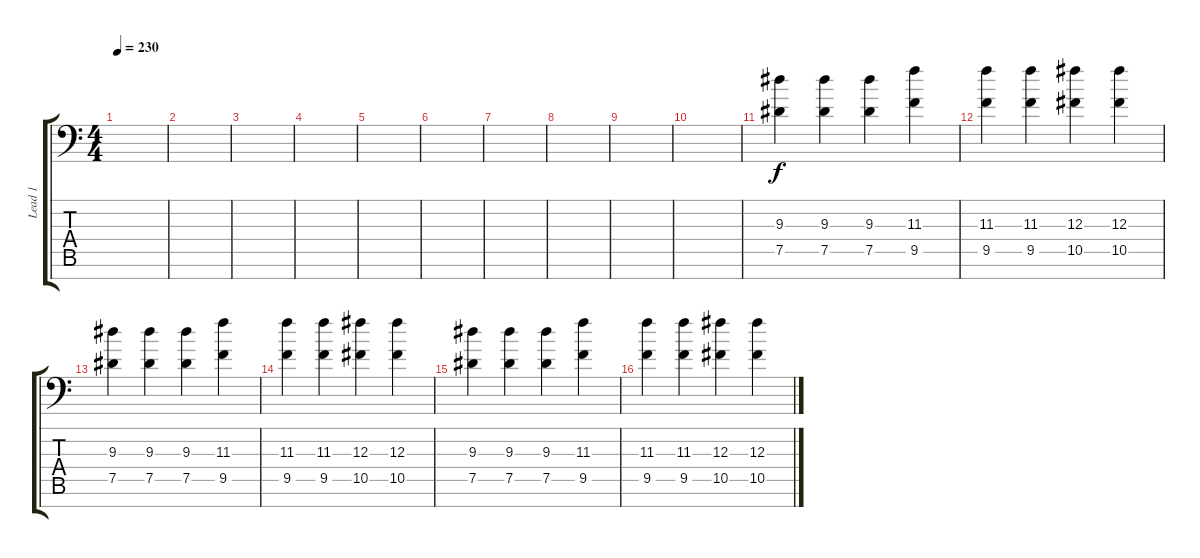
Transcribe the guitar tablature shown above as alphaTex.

\track ("Lead 1" "Lead 1") {instrument distortionguitar}
\staff {score tabs}
\tuning (Eb4 Bb3 Gb3 Db3 Ab2 Eb2 Bb1) {hide}
\ts (4 4)
\tempo 230
\clef f4
\ks c
|
|
|
|
|
|
|
|
|
|
(9.3 7.5).4 (9.3 7.5).4 (9.3 7.5).4 (11.3 9.5).4 |
(11.3 9.5).4 (11.3 9.5).4 (12.3 10.5).4 (12.3 10.5).4 |
(9.3 7.5).4 (9.3 7.5).4 (9.3 7.5).4 (11.3 9.5).4 |
(11.3 9.5).4 (11.3 9.5).4 (12.3 10.5).4 (12.3 10.5).4 |
(9.3 7.5).4 (9.3 7.5).4 (9.3 7.5).4 (11.3 9.5).4 |
(11.3 9.5).4 (11.3 9.5).4 (12.3 10.5).4 (12.3 10.5).4
